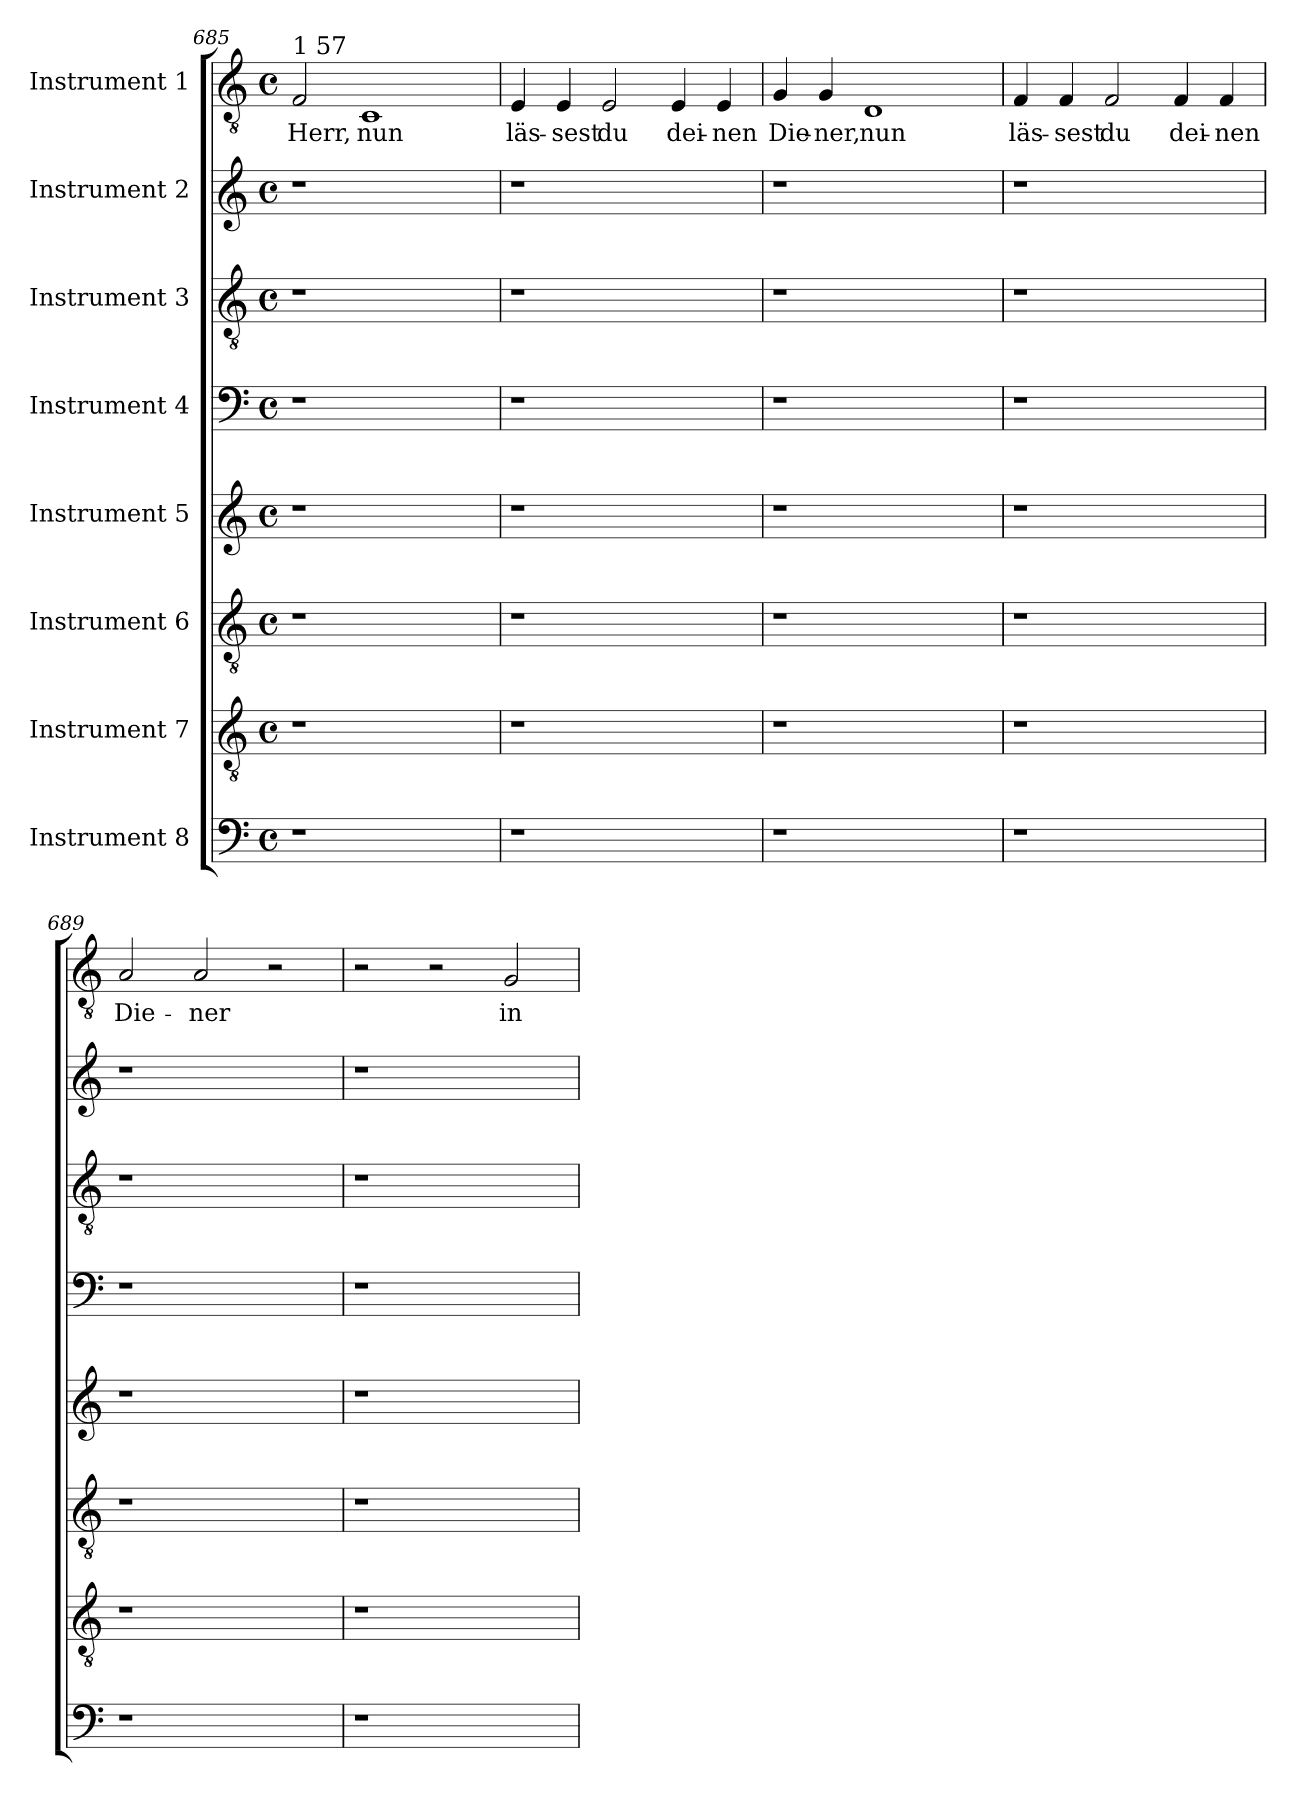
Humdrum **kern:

**kern	**kern	**kern	**kern	**kern	**kern	**kern	**kern	**text
*part8	*part7	*part6	*part5	*part4	*part3	*part2	*part1	*part1
*staff8	*staff7	*staff6	*staff5	*staff4	*staff3	*staff2	*staff1	*staff1
*I"Instrument 8	*I"Instrument 7	*I"Instrument 6	*I"Instrument 5	*I"Instrument 4	*I"Instrument 3	*I"Instrument 2	*I"Instrument 1	*
!!LO:LB:g=z
*clefF4	*clefGv2	*clefGv2	*clefG2	*clefF4	*clefGv2	*clefG2	*clefGv2	*
*M4/4	*M4/4	*M4/4	*M4/4	*M4/4	*M4/4	*M4/4	*M4/4	*
*met(c)	*met(c)	*met(c)	*met(c)	*met(c)	*met(c)	*met(c)	*met(c)	*
=685	=685	=685	=685	=685	=685	=685	=685	=685
!	!	!	!	!	!	!	!LO:TX:a:t=1 57	!
!	!	!	!	!	!	!	!	!LO:LY:b:cj
1r	1r	1r	1r	1r	1r	1r	2F/	Herr,
!	!	!	!	!	!	!	!	!LO:LY:b:cj
.	.	.	.	.	.	.	1C	nun
2ryy	2ryy	2ryy	2ryy	2ryy	2ryy	2ryy	.	.
=686	=686	=686	=686	=686	=686	=686	=686	=686
!	!	!	!	!	!	!	!	!LO:LY:b
1r	1r	1r	1r	1r	1r	1r	4E/	läs-
!	!	!	!	!	!	!	!	!LO:LY:b:rj
.	.	.	.	.	.	.	4E/	-sest
!	!	!	!	!	!	!	!	!LO:LY:b:cj
.	.	.	.	.	.	.	2E/	du
!	!	!	!	!	!	!	!	!LO:LY:b
2ryy	2ryy	2ryy	2ryy	2ryy	2ryy	2ryy	4E/	dei-
!	!	!	!	!	!	!	!	!LO:LY:b:rj
.	.	.	.	.	.	.	4E/	-nen
=687	=687	=687	=687	=687	=687	=687	=687	=687
!	!	!	!	!	!	!	!	!LO:LY:b
1r	1r	1r	1r	1r	1r	1r	4G/	Die-
!	!	!	!	!	!	!	!	!LO:LY:b:rj
.	.	.	.	.	.	.	4G/	-ner,
!	!	!	!	!	!	!	!	!LO:LY:b:cj
.	.	.	.	.	.	.	1D	nun
2ryy	2ryy	2ryy	2ryy	2ryy	2ryy	2ryy	.	.
=688	=688	=688	=688	=688	=688	=688	=688	=688
!	!	!	!	!	!	!	!	!LO:LY:b
1r	1r	1r	1r	1r	1r	1r	4F/	läs-
!	!	!	!	!	!	!	!	!LO:LY:b:rj
.	.	.	.	.	.	.	4F/	-sest
!	!	!	!	!	!	!	!	!LO:LY:b:cj
.	.	.	.	.	.	.	2F/	du
!	!	!	!	!	!	!	!	!LO:LY:b
2ryy	2ryy	2ryy	2ryy	2ryy	2ryy	2ryy	4F/	dei-
!	!	!	!	!	!	!	!	!LO:LY:b:rj
.	.	.	.	.	.	.	4F/	-nen
=689	=689	=689	=689	=689	=689	=689	=689	=689
!	!	!	!	!	!	!	!	!LO:LY:b:cj
1r	1r	1r	1r	1r	1r	1r	2A/	Die-
!	!	!	!	!	!	!	!	!LO:LY:b:cj
.	.	.	.	.	.	.	2A/	-ner
2ryy	2ryy	2ryy	2ryy	2ryy	2ryy	2ryy	2r	.
=690	=690	=690	=690	=690	=690	=690	=690	=690
1r	1r	1r	1r	1r	1r	1r	2r	.
.	.	.	.	.	.	.	2r	.
!	!	!	!	!	!	!	!	!LO:LY:b:cj
2ryy	2ryy	2ryy	2ryy	2ryy	2ryy	2ryy	2G/	in
=	=	=	=	=	=	=	=	=
*-	*-	*-	*-	*-	*-	*-	*-	*-
